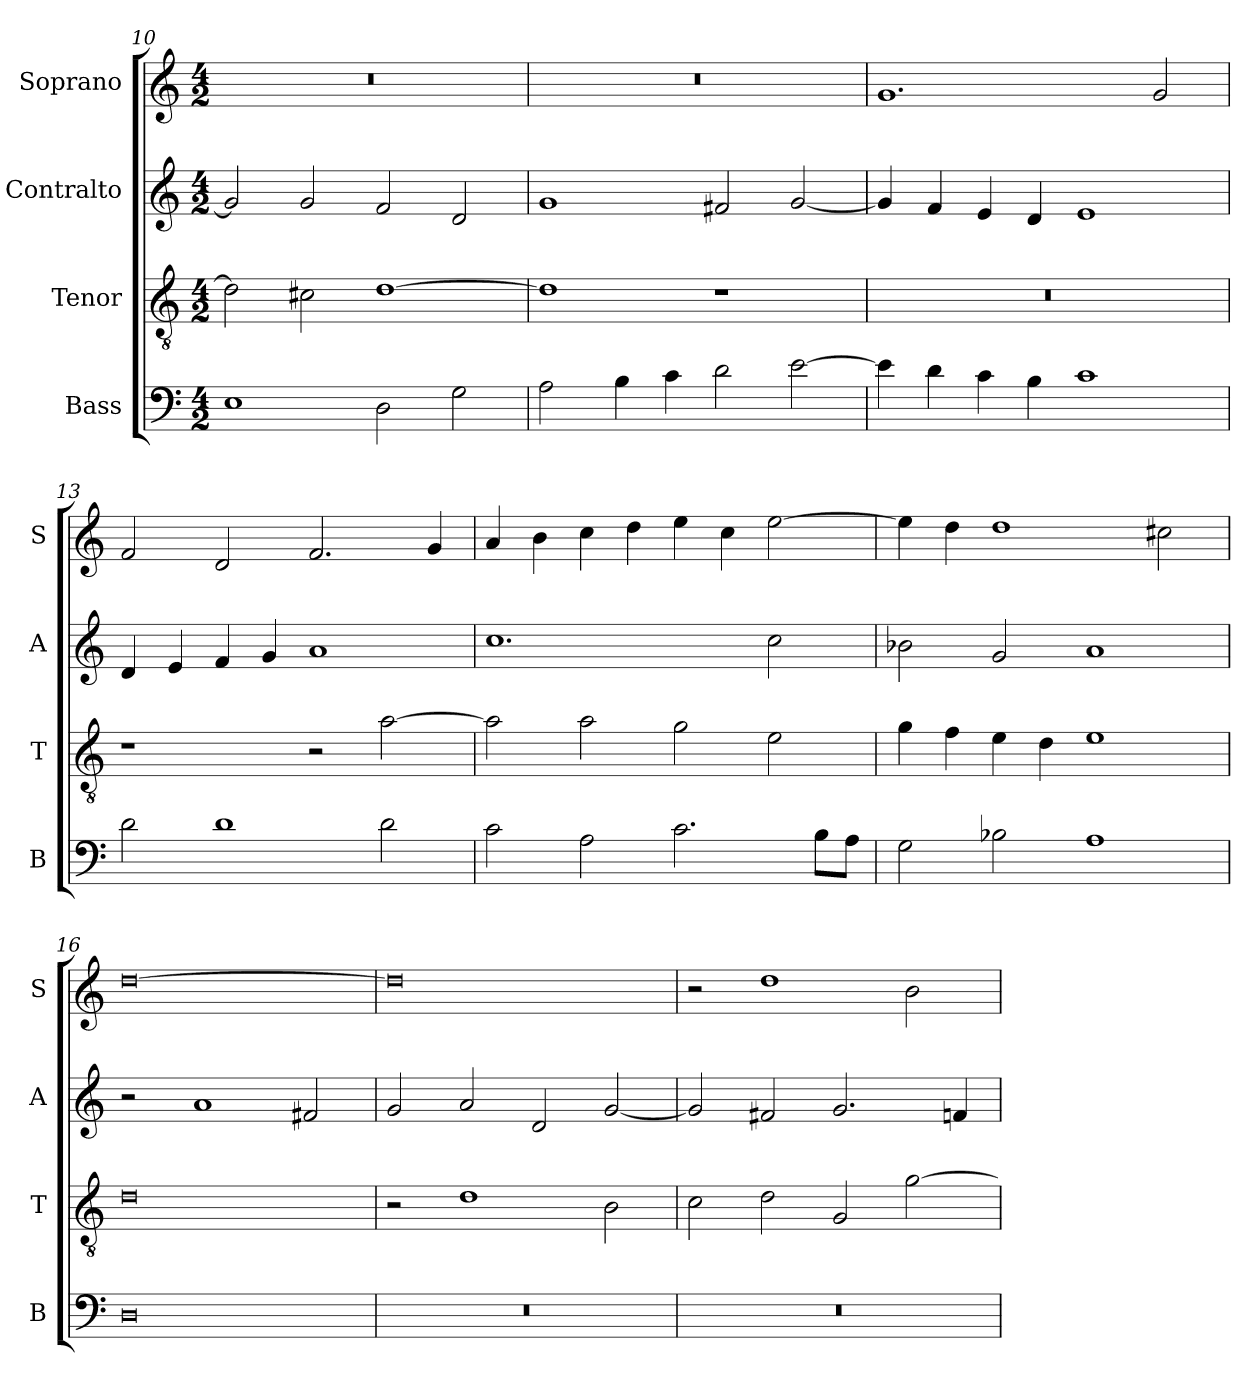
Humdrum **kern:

**kern	**kern	**kern	**kern
*part4	*part3	*part2	*part1
*staff4	*staff3	*staff2	*staff1
*I"Bass	*I"Tenor	*I"Contralto	*I"Soprano
*I'B	*I'T	*I'A	*I'S
*clefF4	*clefGv2	*clefG2	*clefG2
*k[]	*k[]	*k[]	*k[]
*D:dor	*D:dor	*D:dor	*D:dor
*M4/2	*M4/2	*M4/2	*M4/2
=10	=10	=10	=10
1E	2d]	2g]	0r
.	2c#X	2g	.
2D	[1d	2f	.
2G	.	2d	.
=11	=11	=11	=11
2A	1d]	1g	0r
4B	.	.	.
4c	.	.	.
2d	1r	2f#X	.
[2e	.	[2g	.
=12	=12	=12	=12
4e]	0r	4g]	1.g
4d	.	4f	.
4c	.	4e	.
4B	.	4d	.
1c	.	1e	.
.	.	.	2g
=13	=13	=13	=13
2d	1r	4d	2f
.	.	4e	.
1d	.	4f	2d
.	.	4g	.
.	2r	1a	2.f
2d	[2a	.	.
.	.	.	4g
=14	=14	=14	=14
2c	2a]	1.cc	4a
.	.	.	4b
2A	2a	.	4cc
.	.	.	4dd
2.c	2g	.	4ee
.	.	.	4cc
.	2e	2cc	[2ee
8B\L	.	.	.
8A\J	.	.	.
=15	=15	=15	=15
2G	4g	2b-X	4ee]
.	4f	.	4dd
2B-X	4e	2g	1dd
.	4d	.	.
1A	1e	1a	.
.	.	.	2cc#X
=16	=16	=16	=16
0D	0d	2r	[0dd
.	.	1a	.
.	.	2f#X	.
=17	=17	=17	=17
0r	2r	2g	0dd]
.	1d	2a	.
.	.	2d	.
.	2B	[2g	.
=18	=18	=18	=18
0r	2c	2g]	2r
.	2d	2f#X	1dd
.	2G	2.g	.
.	[2g	.	2b
.	.	4fn	.
=	=	=	=
*-	*-	*-	*-
